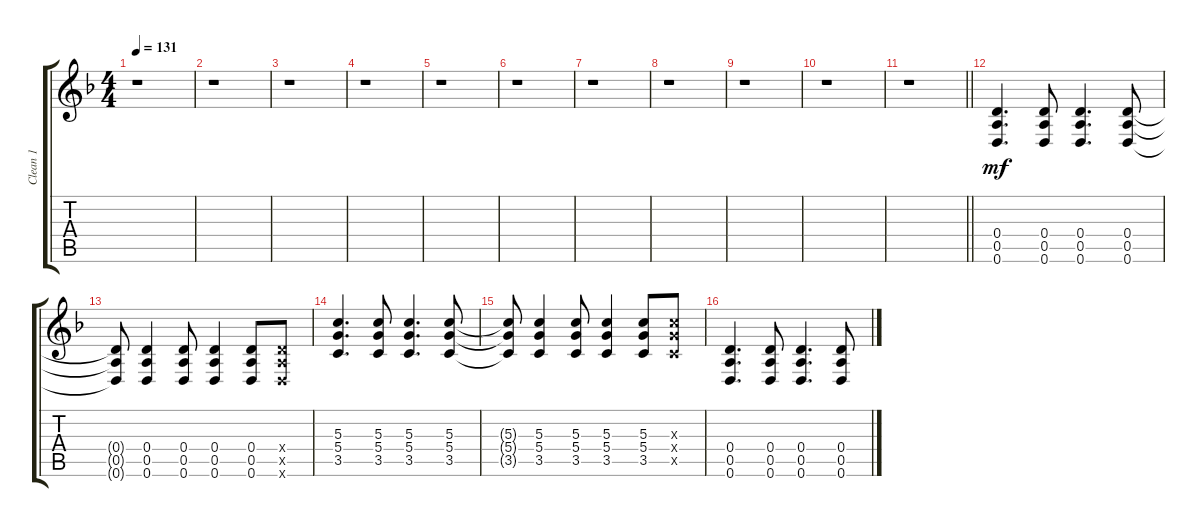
\track ("Clean 1" "Clean 1") {instrument electricguitarclean}
\staff {score tabs}
\tuning (E4 B3 G3 D3 A2 D2) {hide}
\ts (4 4)
\tempo 131
\clef g2
\ks f
r.1{dy f} |
r.1 |
r.1 |
r.1 |
r.1 |
r.1 |
r.1 |
r.1 |
r.1 |
r.1 |
\barLineRight lightlight
r.1 |
(0.4 0.5 0.6).4{d dy mf} (0.4 0.5 0.6).8 (0.4 0.5 0.6).4{d} (0.4 0.5 0.6).8 |
(0.4{t} 0.5{t} 0.6{t}).8 (0.4 0.5 0.6).4 (0.4 0.5 0.6).8 (0.4 0.5 0.6).4 (0.4 0.5 0.6).8 (0.4{x} 0.5{x} 0.6{x}).8 |
(5.3 5.4 3.5).4{d} (5.3 5.4 3.5).8 (5.3 5.4 3.5).4{d} (5.3 5.4 3.5).8 |
(5.3{t} 5.4{t} 3.5{t}).8 (5.3 5.4 3.5).4 (5.3 5.4 3.5).8 (5.3 5.4 3.5).4 (5.3 5.4 3.5).8 (5.3{x} 5.4{x} 3.5{x}).8 |
(0.4 0.5 0.6).4{d} (0.4 0.5 0.6).8 (0.4 0.5 0.6).4{d} (0.4 0.5 0.6).8
